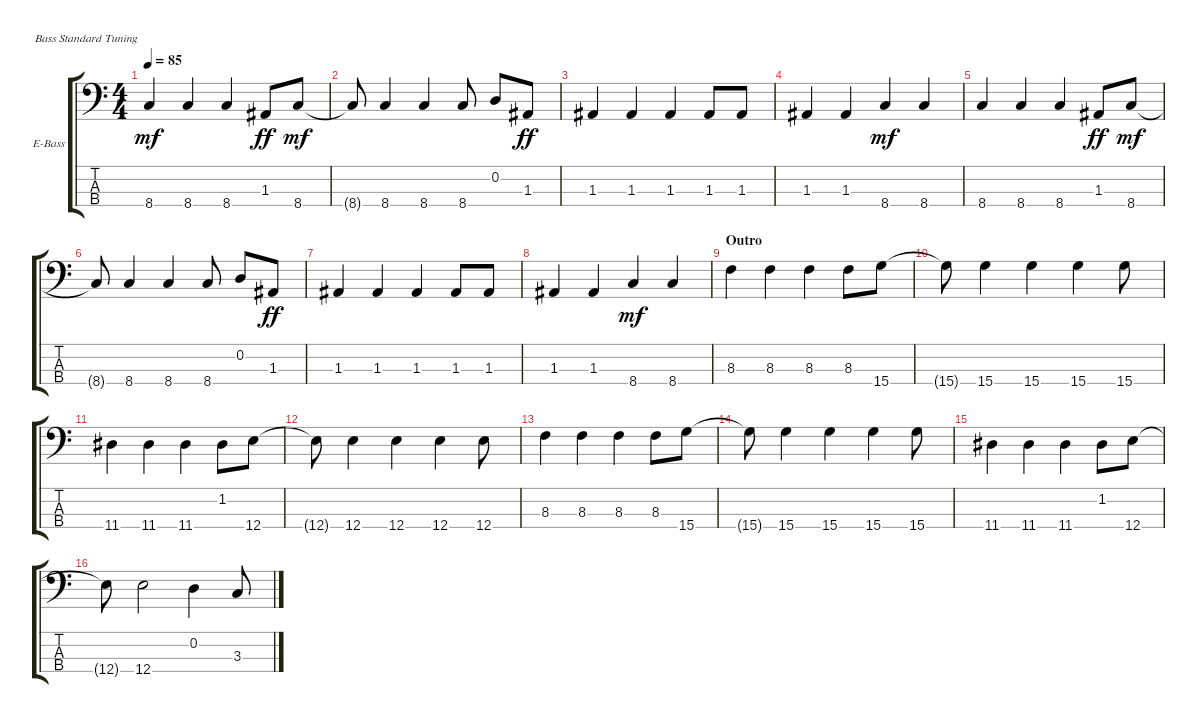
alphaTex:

\defaultSystemsLayout 4
\bracketExtendMode groupsimilarinstruments
\firstSystemTrackNameOrientation horizontal
\otherSystemsTrackNameOrientation horizontal
\track ("Electric Bass" "E-Bass") {instrument electricbassfinger}
\staff {score tabs}
\tuning (G2 D2 A1 E1)
\ts (4 4)
\tempo 85
\clef f4
\ks c
8.4.4{dy mf} 8.4.4 8.4.4 1.3.8{dy ff} 8.4.8{dy mf} |
8.4{t}.8 8.4.4 8.4.4 8.4.8 0.2.8 1.3.8{dy ff} |
1.3.4 1.3.4 1.3.4 1.3.8 1.3.8 |
1.3.4 1.3.4 8.4.4{dy mf} 8.4.4 |
8.4.4 8.4.4 8.4.4 1.3.8{dy ff} 8.4.8{dy mf} |
8.4{t}.8 8.4.4 8.4.4 8.4.8 0.2.8 1.3.8{dy ff} |
1.3.4 1.3.4 1.3.4 1.3.8 1.3.8 |
1.3.4 1.3.4 8.4.4{dy mf} 8.4.4 |
\section ("" "Outro")
\scale
0.333333 8.3.4 8.3.4 8.3.4 8.3.8 15.4.8 |
\scale
0.333333 15.4{t}.8 15.4.4 15.4.4 15.4.4 15.4.8 |
\scale
0.333333 11.4.4 11.4.4 11.4.4 1.2.8 12.4.8 |
\scale
0.333333 12.4{t}.8 12.4.4 12.4.4 12.4.4 12.4.8 |
\scale
0.333333 8.3.4 8.3.4 8.3.4 8.3.8 15.4.8 |
\scale
0.333333 15.4{t}.8 15.4.4 15.4.4 15.4.4 15.4.8 |
\scale
0.333333 11.4.4 11.4.4 11.4.4 1.2.8 12.4.8 |
\scale
0.333333 12.4{t}.8 12.4.2 0.2.4 3.3.8
